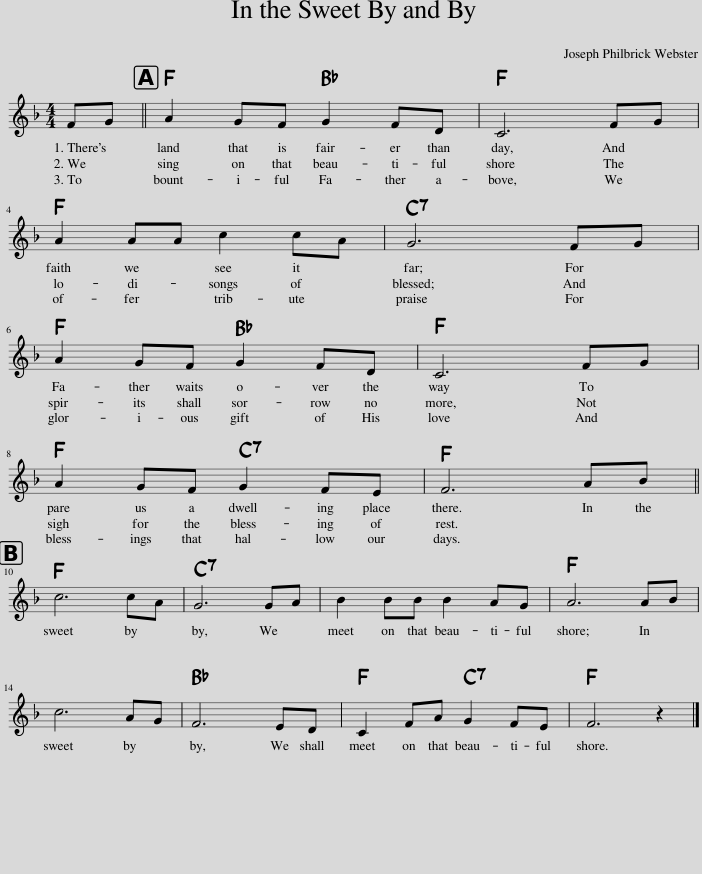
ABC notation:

X:1
L:1/8
M:4/4
I:linebreak $
K:F
V:1 treble
V:1
 FG || A2 GF G2 FD | C6 FG |$ A2 AA c2 cA | G6 FG |$ %5
 A2 GF G2 FD | C6 FG |$ A2 GF G2 FE | F6 AB ||$ c6 cA | %10
 G6 GA | B2 BB B2 AG | A6 AB |$ c6 AG | F6 ED | %15
 C2 FA G2 FE | F6 z2 |] %17
